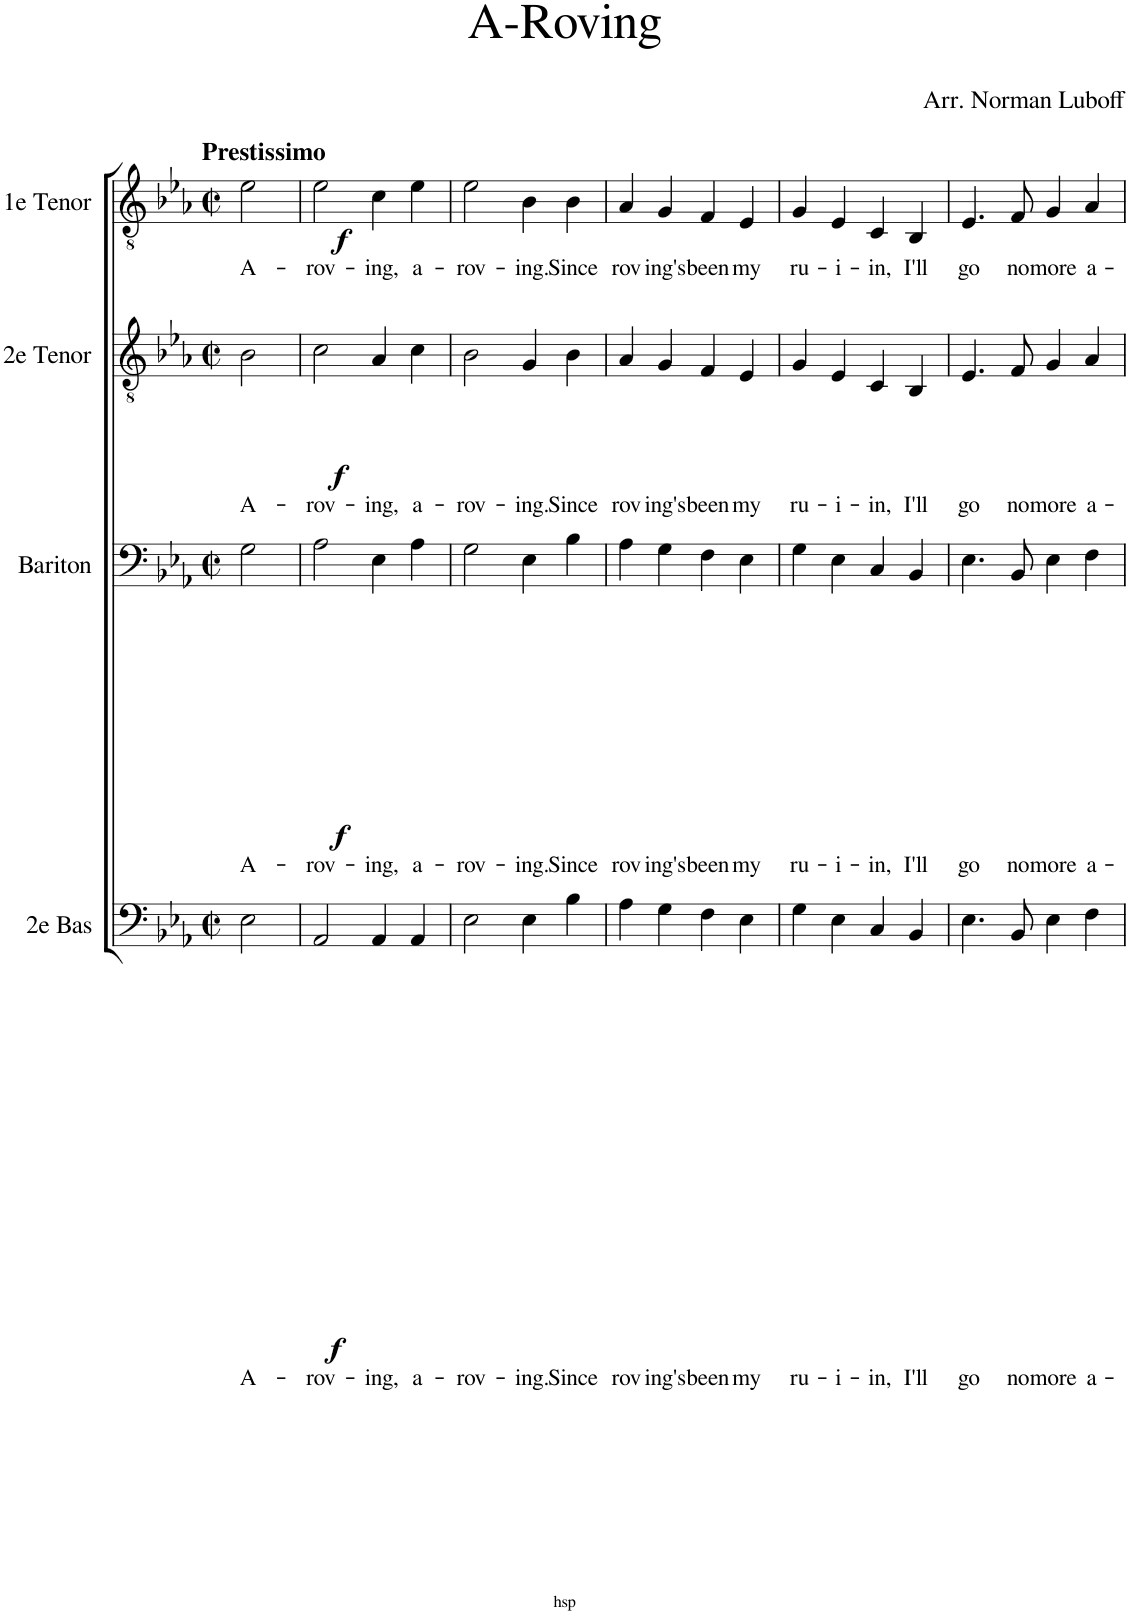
**kern	**text	**dynam	**kern	**text	**dynam	**kern	**text	**dynam	**kern	**text	**dynam
*part4	*part4	*part4	*part3	*part3	*part3	*part2	*part2	*part2	*part1	*part1	*part1
*staff4	*staff4	*staff4	*staff3	*staff3	*staff3	*staff2	*staff2	*staff2	*staff1	*staff1	*staff1
*I"2e Bas	*	*	*I"Bariton	*	*	*I"2e Tenor	*	*	*I"1e Tenor	*	*
*I'B2.	*	*	*I'Bar.	*	*	*I'T2.	*	*	*I'T1.	*	*
*clefF4	*	*	*clefF4	*	*	*clefGv2	*	*	*clefGv2	*	*
*k[b-e-a-]	*	*	*k[b-e-a-]	*	*	*k[b-e-a-]	*	*	*k[b-e-a-]	*	*
*M4/4	*	*	*M4/4	*	*	*M4/4	*	*	*M4/4	*	*
*met(c|)	*	*	*met(c|)	*	*	*met(c|)	*	*	*met(c|)	*	*
=	=	=	=	=	=	=	=	=	=	=	=
!	!	!	!	!	!	!	!	!	!LO:TX:a:B:t=Prestissimo	!	!
!	!LO:LY:b	!LO:DY:b	!	!LO:LY:b	!LO:DY:b	!	!LO:LY:b	!LO:DY:b	!	!LO:LY:b	!LO:DY:b
2E-\	A-	f	2G\	A-	f	2B-\	A-	f	2e-\	A-	f
=1	=1	=1	=1	=1	=1	=1	=1	=1	=1	=1	=1
!	!LO:LY:b	!	!	!LO:LY:b	!	!	!LO:LY:b	!	!	!LO:LY:b	!
2AA-/	-rov-	.	2A-\	-rov-	.	2c\	-rov-	.	2e-\	-rov-	.
!	!LO:LY:b	!	!	!LO:LY:b	!	!	!LO:LY:b	!	!	!LO:LY:b	!
4AA-/	-ing,	.	4E-\	-ing,	.	4A-/	-ing,	.	4c\	-ing,	.
!	!LO:LY:b	!	!	!LO:LY:b	!	!	!LO:LY:b	!	!	!LO:LY:b	!
4AA-/	a-	.	4A-\	a-	.	4c\	a-	.	4e-\	a-	.
=2	=2	=2	=2	=2	=2	=2	=2	=2	=2	=2	=2
!	!LO:LY:b	!	!	!LO:LY:b	!	!	!LO:LY:b	!	!	!LO:LY:b	!
2E-\	-rov-	.	2G\	-rov-	.	2B-\	-rov-	.	2e-\	-rov-	.
!	!LO:LY:b	!	!	!LO:LY:b	!	!	!LO:LY:b	!	!	!LO:LY:b	!
4E-\	-ing.	.	4E-\	-ing.	.	4G/	-ing.	.	4B-\	-ing.	.
!	!LO:LY:b	!	!	!LO:LY:b	!	!	!LO:LY:b	!	!	!LO:LY:b	!
4B-\	Since	.	4B-\	Since	.	4B-\	Since	.	4B-\	Since	.
=3	=3	=3	=3	=3	=3	=3	=3	=3	=3	=3	=3
!	!LO:LY:b	!	!	!LO:LY:b	!	!	!LO:LY:b	!	!	!LO:LY:b	!
4A-\	rov-	.	4A-\	rov-	.	4A-/	rov-	.	4A-/	rov-	.
!	!LO:LY:b	!	!	!LO:LY:b	!	!	!LO:LY:b	!	!	!LO:LY:b	!
4G\	-ing's	.	4G\	-ing's	.	4G/	-ing's	.	4G/	-ing's	.
!	!LO:LY:b	!	!	!LO:LY:b	!	!	!LO:LY:b	!	!	!LO:LY:b	!
4F\	been	.	4F\	been	.	4F/	been	.	4F/	been	.
!	!LO:LY:b	!	!	!LO:LY:b	!	!	!LO:LY:b	!	!	!LO:LY:b	!
4E-\	my	.	4E-\	my	.	4E-/	my	.	4E-/	my	.
=4	=4	=4	=4	=4	=4	=4	=4	=4	=4	=4	=4
!	!LO:LY:b	!	!	!LO:LY:b	!	!	!LO:LY:b	!	!	!LO:LY:b	!
4G\	ru-	.	4G\	ru-	.	4G/	ru-	.	4G/	ru-	.
!	!LO:LY:b	!	!	!LO:LY:b	!	!	!LO:LY:b	!	!	!LO:LY:b	!
4E-\	-i-	.	4E-\	-i-	.	4E-/	-i-	.	4E-/	-i-	.
!	!LO:LY:b	!	!	!LO:LY:b	!	!	!LO:LY:b	!	!	!LO:LY:b	!
4C/	-in,	.	4C/	-in,	.	4C/	-in,	.	4C/	-in,	.
!	!LO:LY:b	!	!	!LO:LY:b	!	!	!LO:LY:b	!	!	!LO:LY:b	!
4BB-/	I'll	.	4BB-/	I'll	.	4BB-/	I'll	.	4BB-/	I'll	.
=5	=5	=5	=5	=5	=5	=5	=5	=5	=5	=5	=5
!	!LO:LY:b	!	!	!LO:LY:b	!	!	!LO:LY:b	!	!	!LO:LY:b	!
4.E-\	go	.	4.E-\	go	.	4.E-/	go	.	4.E-/	go	.
!	!LO:LY:b	!	!	!LO:LY:b	!	!	!LO:LY:b	!	!	!LO:LY:b	!
8BB-/	no	.	8BB-/	no	.	8F/	no	.	8F/	no	.
!	!LO:LY:b	!	!	!LO:LY:b	!	!	!LO:LY:b	!	!	!LO:LY:b	!
4E-\	more	.	4E-\	more	.	4G/	more	.	4G/	more	.
!	!LO:LY:b	!	!	!LO:LY:b	!	!	!LO:LY:b	!	!	!LO:LY:b	!
4F\	a-	.	4F\	a-	.	4A-/	a-	.	4A-/	a-	.
=	=	=	=	=	=	=	=	=	=	=	=
*-	*-	*-	*-	*-	*-	*-	*-	*-	*-	*-	*-
